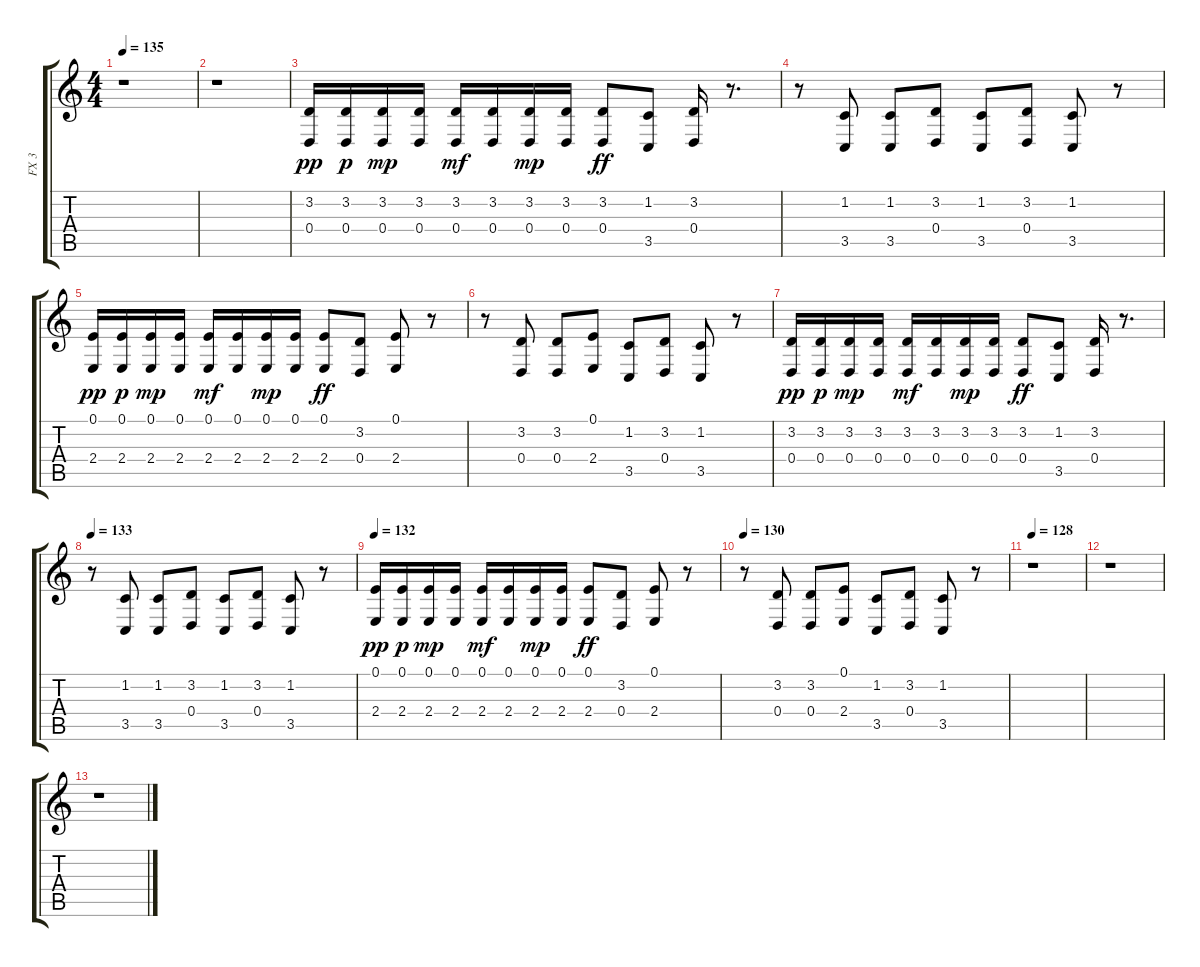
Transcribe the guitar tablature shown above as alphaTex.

\track ("FX 3" "FX 3") {instrument shamisen}
\staff {score tabs}
\tuning (E4 B3 G3 D3 A2 E2) {hide}
\ts (4 4)
\tempo 135
\clef g2
\ks c
r.1{dy f} |
r.1 |
(3.2 0.4).16{dy pp volume 6 instrument lead8bassandlead} (3.2 0.4).16{dy p volume 6} (3.2 0.4).16{dy mp volume 6} (3.2 0.4).16{volume 6} (3.2 0.4).16{dy mf volume 6} (3.2 0.4).16{volume 6} (3.2 0.4).16{dy mp volume 6} (3.2 0.4).16{volume 6} (3.2 0.4).8{dy ff volume 6} (1.2 3.5).8{volume 5} (3.2 0.4).16{volume 5} r.8{d} |
r.8 (1.2 3.5).8{volume 5} (1.2 3.5).8{volume 5} (3.2 0.4).8{volume 5} (1.2 3.5).8{volume 4} (3.2 0.4).8{volume 4} (1.2 3.5).8{volume 4} r.8 |
(0.1 2.4).16{dy pp volume 4} (0.1 2.4).16{dy p volume 4} (0.1 2.4).16{dy mp volume 4} (0.1 2.4).16{volume 4} (0.1 2.4).16{dy mf volume 4} (0.1 2.4).16{volume 4} (0.1 2.4).16{dy mp volume 4} (0.1 2.4).16{volume 4} (0.1 2.4).8{dy ff volume 4} (3.2 0.4).8{volume 3} (0.1 2.4).8{volume 3} r.8 |
r.8 (3.2 0.4).8{volume 3} (3.2 0.4).8{volume 3} (0.1 2.4).8{volume 3} (1.2 3.5).8{volume 2} (3.2 0.4).8{volume 2} (1.2 3.5).8{volume 2} r.8 |
(3.2 0.4).16{dy pp volume 2 instrument lead8bassandlead} (3.2 0.4).16{dy p volume 2} (3.2 0.4).16{dy mp volume 2} (3.2 0.4).16{volume 2} (3.2 0.4).16{dy mf volume 2} (3.2 0.4).16{volume 2} (3.2 0.4).16{dy mp volume 2} (3.2 0.4).16{volume 2} (3.2 0.4).8{dy ff volume 2} (1.2 3.5).8{volume 1} (3.2 0.4).16{volume 1} r.8{d} |
\tempo 133
r.8 (1.2 3.5).8{volume 1} (1.2 3.5).8{volume 1} (3.2 0.4).8{volume 1} (1.2 3.5).8{volume 0} (3.2 0.4).8{volume 0} (1.2 3.5).8{volume 0} r.8 |
\tempo 132
(0.1 2.4).16{dy pp volume 0} (0.1 2.4).16{dy p} (0.1 2.4).16{dy mp} (0.1 2.4).16 (0.1 2.4).16{dy mf} (0.1 2.4).16 (0.1 2.4).16{dy mp} (0.1 2.4).16 (0.1 2.4).8{dy ff} (3.2 0.4).8 (0.1 2.4).8 r.8 |
\tempo 130
r.8 (3.2 0.4).8 (3.2 0.4).8 (0.1 2.4).8 (1.2 3.5).8 (3.2 0.4).8 (1.2 3.5).8 r.8 |
\tempo 128
r.1 |
r.1 |
r.1
